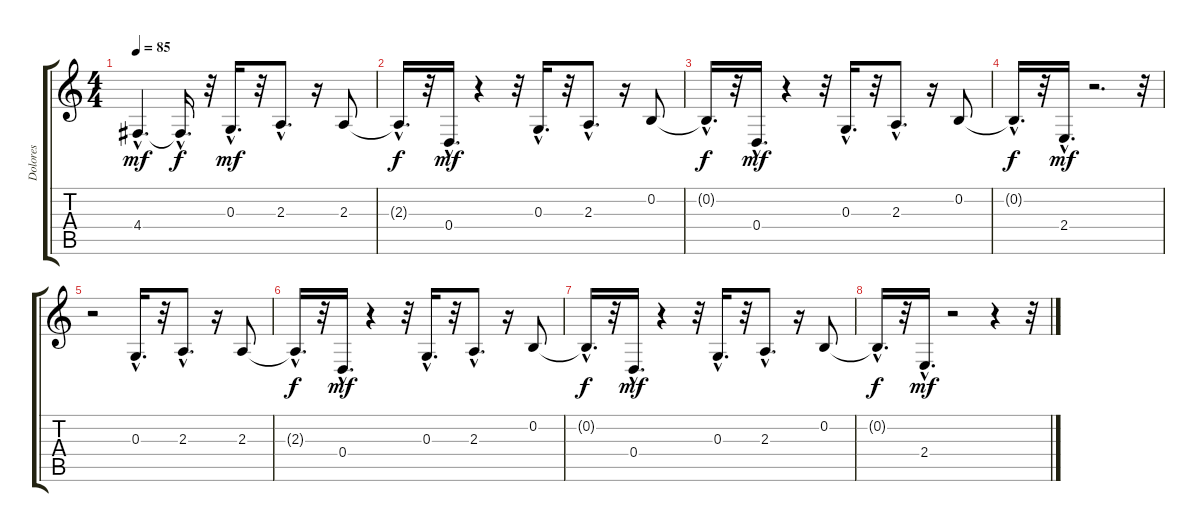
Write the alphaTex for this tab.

\track ("Dolores" "Dolores") {instrument panflute}
\staff {score tabs}
\tuning (E4 B3 G3 D3 A2 E2) {hide}
\ts (4 4)
\tempo 85
\clef g2
\ks c
4.4{hac}.4{d dy mf} 4.4{hac t}.16{d dy f} r.32 0.3{hac}.16{d dy mf} r.32 2.3{hac}.8{d} r.16 2.3.8 |
2.3{hac t}.16{d dy f} r.32 0.4{hac}.16{d dy mf} r.4 r.32 0.3{hac}.16{d} r.32 2.3{hac}.8{d} r.16 0.2.8 |
0.2{hac t}.16{d dy f} r.32 0.4{hac}.16{d dy mf} r.4 r.32 0.3{hac}.16{d} r.32 2.3{hac}.8{d} r.16 0.2.8 |
0.2{hac t}.16{d dy f} r.32 2.4{hac}.16{d dy mf} r.2{d} r.32 |
r.2 0.3{hac}.16{d} r.32 2.3{hac}.8{d} r.16 2.3.8 |
2.3{hac t}.16{d dy f} r.32 0.4{hac}.16{d dy mf} r.4 r.32 0.3{hac}.16{d} r.32 2.3{hac}.8{d} r.16 0.2.8 |
0.2{hac t}.16{d dy f} r.32 0.4{hac}.16{d dy mf} r.4 r.32 0.3{hac}.16{d} r.32 2.3{hac}.8{d} r.16 0.2.8 |
0.2{hac t}.16{d dy f} r.32 2.4{hac}.16{d dy mf} r.2 r.4 r.32
